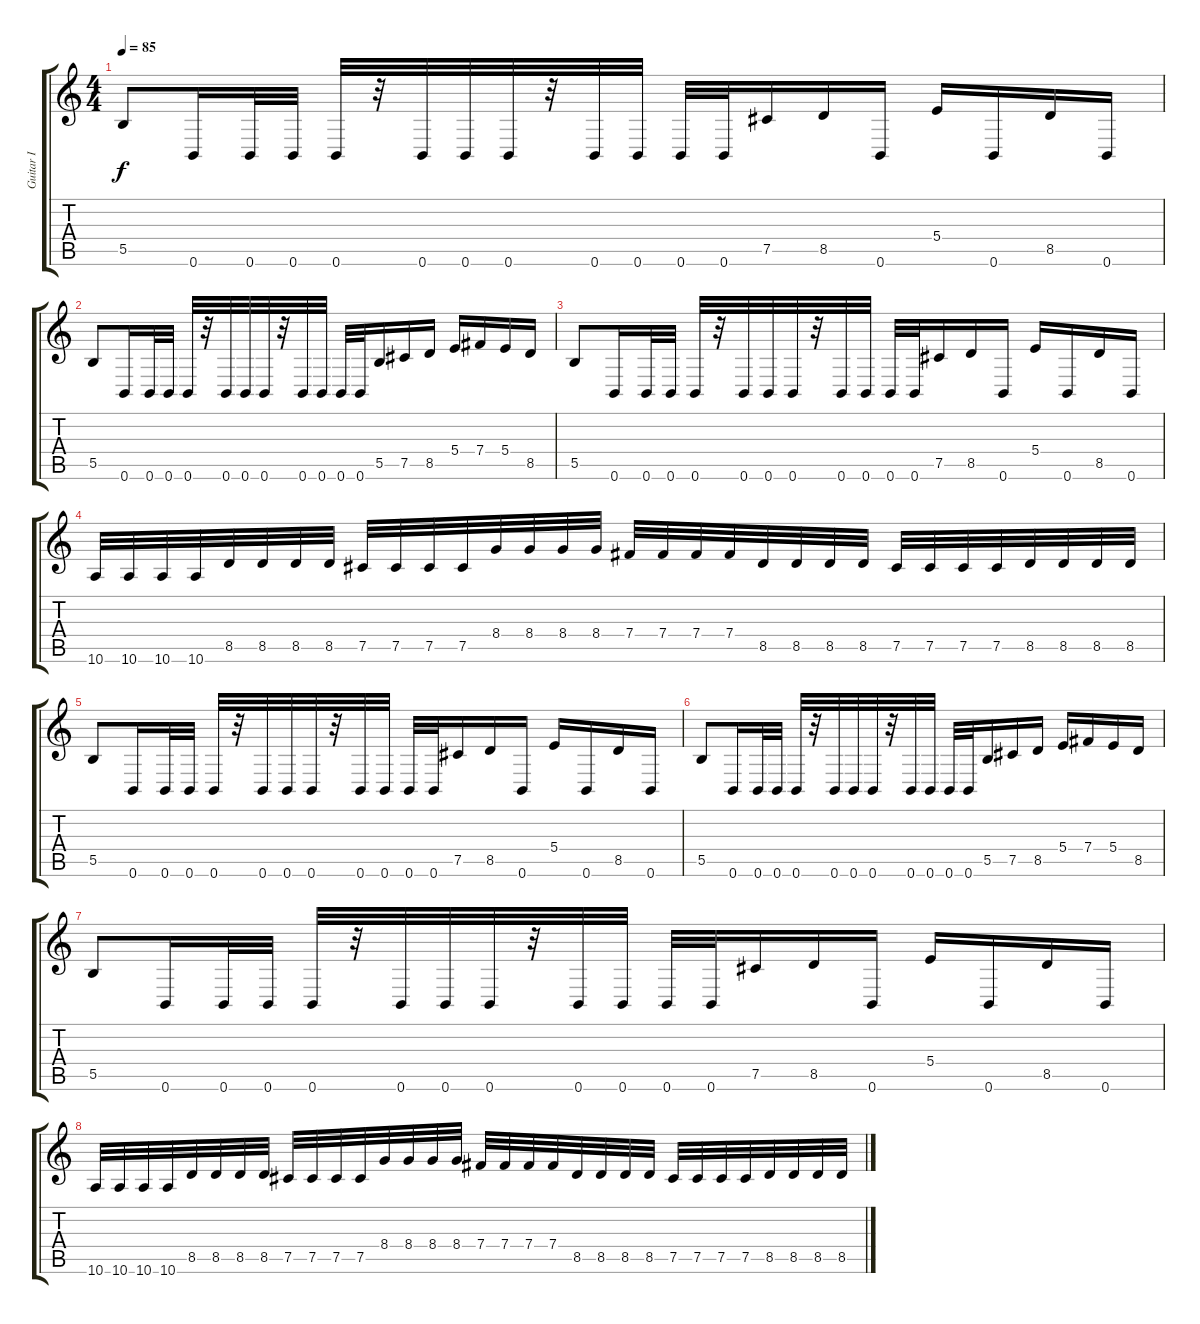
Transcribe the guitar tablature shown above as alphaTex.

\track ("Guitar I" "Guitar I") {instrument distortionguitar}
\staff {score tabs}
\tuning (Db4 Ab3 E3 B2 Gb2 B1) {hide}
\ts (4 4)
\tempo 85
\clef g2
\ks c
5.5.8{dy f} 0.6.16 0.6.32 0.6.32 0.6.32 r.32 0.6.32 0.6.32 0.6.32 r.32 0.6.32 0.6.32 0.6.32 0.6.32 7.5.16 8.5.16 0.6.16 5.4.16 0.6.16 8.5.16 0.6.16 |
5.5.8 0.6.16 0.6.32 0.6.32 0.6.32 r.32 0.6.32 0.6.32 0.6.32 r.32 0.6.32 0.6.32 0.6.32 0.6.32 5.5.16 7.5.16 8.5.16 5.4.16 7.4.16 5.4.16 8.5.16 |
5.5.8 0.6.16 0.6.32 0.6.32 0.6.32 r.32 0.6.32 0.6.32 0.6.32 r.32 0.6.32 0.6.32 0.6.32 0.6.32 7.5.16 8.5.16 0.6.16 5.4.16 0.6.16 8.5.16 0.6.16 |
10.6.32 10.6.32 10.6.32 10.6.32 8.5.32 8.5.32 8.5.32 8.5.32 7.5.32 7.5.32 7.5.32 7.5.32 8.4.32 8.4.32 8.4.32 8.4.32 7.4.32 7.4.32 7.4.32 7.4.32 8.5.32 8.5.32 8.5.32 8.5.32 7.5.32 7.5.32 7.5.32 7.5.32 8.5.32 8.5.32 8.5.32 8.5.32 |
5.5.8 0.6.16 0.6.32 0.6.32 0.6.32 r.32 0.6.32 0.6.32 0.6.32 r.32 0.6.32 0.6.32 0.6.32 0.6.32 7.5.16 8.5.16 0.6.16 5.4.16 0.6.16 8.5.16 0.6.16 |
5.5.8 0.6.16 0.6.32 0.6.32 0.6.32 r.32 0.6.32 0.6.32 0.6.32 r.32 0.6.32 0.6.32 0.6.32 0.6.32 5.5.16 7.5.16 8.5.16 5.4.16 7.4.16 5.4.16 8.5.16 |
5.5.8 0.6.16 0.6.32 0.6.32 0.6.32 r.32 0.6.32 0.6.32 0.6.32 r.32 0.6.32 0.6.32 0.6.32 0.6.32 7.5.16 8.5.16 0.6.16 5.4.16 0.6.16 8.5.16 0.6.16 |
10.6.32 10.6.32 10.6.32 10.6.32 8.5.32 8.5.32 8.5.32 8.5.32 7.5.32 7.5.32 7.5.32 7.5.32 8.4.32 8.4.32 8.4.32 8.4.32 7.4.32 7.4.32 7.4.32 7.4.32 8.5.32 8.5.32 8.5.32 8.5.32 7.5.32 7.5.32 7.5.32 7.5.32 8.5.32 8.5.32 8.5.32 8.5.32
